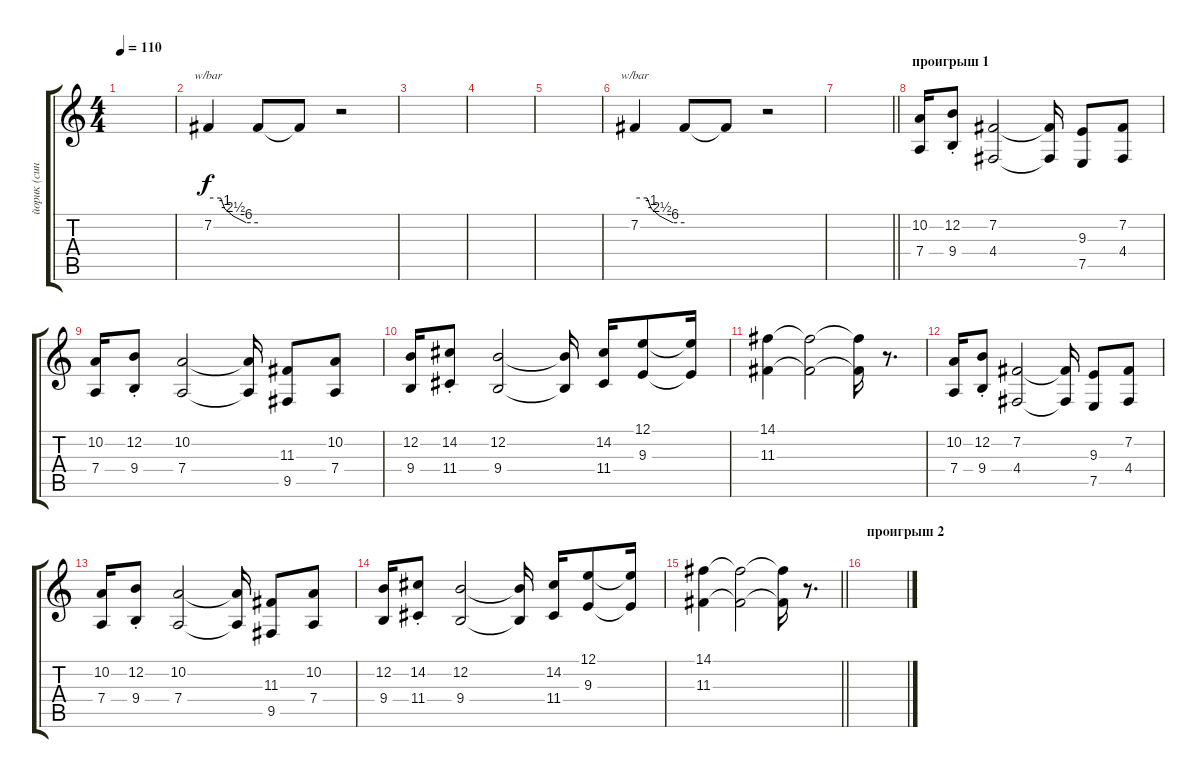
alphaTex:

\track ("йорик (синт)" "йорик (син") {instrument stringensemble1}
\staff {score tabs}
\tuning (E4 B3 G3 D3 A2 E2) {hide}
\ts (4 4)
\tempo 110
\clef g2
\ks c
|
7.2.4{tbe (custom default 0 0 15 0 20 -4 30 -10 46 -24 60 -24) volume 12 balance 7 instrument brasssection} 7.2{t}.8 7.2{t}.8{volume 0} r.2 |
|
|
|
7.2.4{tbe (custom default 0 0 15 0 20 -4 30 -10 46 -24 60 -24) volume 12 balance 7 instrument brasssection} 7.2{t}.8 7.2{t}.8{volume 0} r.2 |
\barLineRight lightlight
|
\section ("" "проигрыш 1")
(10.2 7.4).16{volume 12} (12.2{st} 9.4{st}).8 (7.2 4.4).2 (7.2{t} 4.4{t}).16 (9.3 7.5).8 (7.2 4.4).8 |
(10.2 7.4).16 (12.2{st} 9.4{st}).8 (10.2 7.4).2 (10.2{t} 7.4{t}).16 (11.3 9.5).8 (10.2 7.4).8 |
(12.2 9.4).16 (14.2{st} 11.4{st}).8 (12.2 9.4).2 (12.2{t} 9.4{t}).16 (14.2 11.4).16 (12.1 9.3).8 (12.1{t} 9.3{t}).16 |
(14.1 11.3).4 (14.1{t} 11.3{t}).2 (14.1{t} 11.3{t}).16 r.8{d} |
(10.2 7.4).16 (12.2{st} 9.4{st}).8 (7.2 4.4).2 (7.2{t} 4.4{t}).16 (9.3 7.5).8 (7.2 4.4).8 |
(10.2 7.4).16 (12.2{st} 9.4{st}).8 (10.2 7.4).2 (10.2{t} 7.4{t}).16 (11.3 9.5).8 (10.2 7.4).8 |
(12.2 9.4).16 (14.2{st} 11.4{st}).8 (12.2 9.4).2 (12.2{t} 9.4{t}).16 (14.2 11.4).16 (12.1 9.3).8 (12.1{t} 9.3{t}).16 |
\barLineRight lightlight
(14.1 11.3).4 (14.1{t} 11.3{t}).2 (14.1{t} 11.3{t}).16 r.8{d} |
\section ("" "проигрыш 2")
